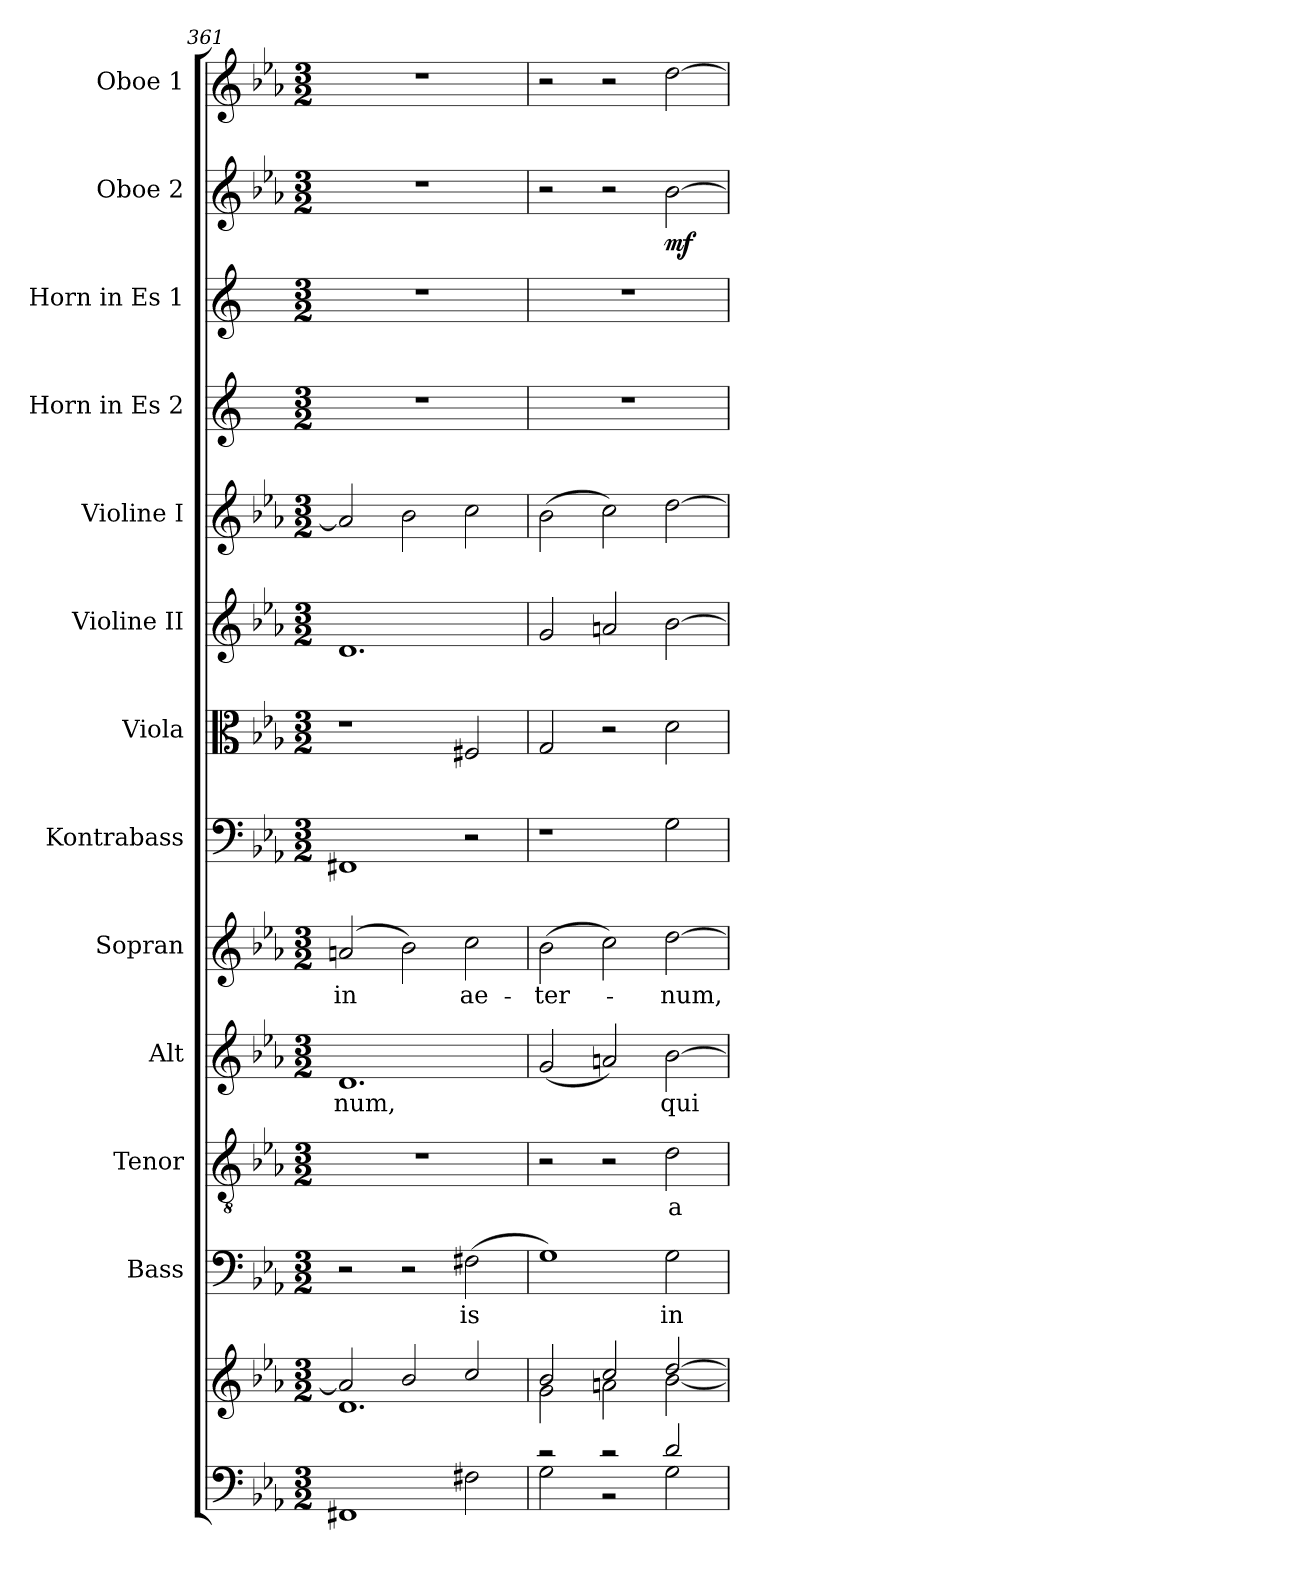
**kern	**kern	**kern	**text	**kern	**text	**kern	**text	**kern	**text	**kern	**kern	**kern	**kern	**kern	**kern	**kern	**dynam	**kern
*part13	*part13	*part12	*part12	*part11	*part11	*part10	*part10	*part9	*part9	*part8	*part7	*part6	*part5	*part4	*part3	*part2	*part2	*part1
*staff14	*staff13	*staff12	*staff12	*staff11	*staff11	*staff10	*staff10	*staff9	*staff9	*staff8	*staff7	*staff6	*staff5	*staff4	*staff3	*staff2	*staff2	*staff1
*	*	*I"Bass	*	*I"Tenor	*	*I"Alt	*	*I"Sopran	*	*I"Kontrabass	*I"Viola	*I"Violine II	*I"Violine I	*I"Horn in Es 2	*I"Horn in Es 1	*I"Oboe 2	*	*I"Oboe 1
*	*	*I'B.	*	*I'T.	*	*I'A.	*	*I'S.	*	*I'Kb.	*I'Vla.	*I'Vl. II	*I'Vl. I	*I'Hr. 2	*I'Hr. 1	*I'Ob. 2	*	*I'Ob. 1
*clefF4	*clefG2	*clefF4	*	*clefGv2	*	*clefG2	*	*clefG2	*	*clefF4	*clefC3	*clefG2	*clefG2	*clefG2	*clefG2	*clefG2	*	*clefG2
*	*	*	*	*	*	*	*	*	*	*ITrd7c12	*	*	*	*ITrd5c9	*ITrd5c9	*	*	*
*k[b-e-a-]	*k[b-e-a-]	*k[b-e-a-]	*	*k[b-e-a-]	*	*k[b-e-a-]	*	*k[b-e-a-]	*	*k[b-e-a-]	*k[b-e-a-]	*k[b-e-a-]	*k[b-e-a-]	*k[b-e-a-]	*k[b-e-a-]	*k[b-e-a-]	*	*k[b-e-a-]
*E-:	*E-:	*E-:	*	*E-:	*	*E-:	*	*E-:	*	*E-:	*E-:	*E-:	*E-:	*E-:	*E-:	*E-:	*	*E-:
*M3/2	*M3/2	*M3/2	*	*M3/2	*	*M3/2	*	*M3/2	*	*M3/2	*M3/2	*M3/2	*M3/2	*M3/2	*M3/2	*M3/2	*	*M3/2
=361	=361	=361	=361	=361	=361	=361	=361	=361	=361	=361	=361	=361	=361	=361	=361	=361	=361	=361
*	*^	*	*	*	*	*	*	*	*	*	*	*	*	*	*	*	*	*
!	!	!	!	!	!	!	!	!LO:LY:b	!	!LO:LY:b	!	!	!	!	!	!	!	!	!
1FF#X	2a/]	1.d	2r	.	1.r	.	1.d	-num,	(2an/	in	1FFF#X	1r	1.d	2a/]	1.r	1.r	1.r	.	1.r
.	2b-/	.	2r	.	.	.	.	.	2b-\)	.	.	.	.	2b-\	.	.	.	.	.
!	!	!	!	!LO:LY:b	!	!	!	!	!	!LO:LY:b	!	!	!	!	!	!	!	!	!
2F#X\	2cc/	.	(>2F#X\	-is	.	.	.	.	2cc\	ae-	2r	2F#X/	.	2cc\	.	.	.	.	.
=362	=362	=362	=362	=362	=362	=362	=362	=362	=362	=362	=362	=362	=362	=362	=362	=362	=362	=362	=362
*^	*	*	*	*	*	*	*	*	*	*	*	*	*	*	*	*	*	*	*
!	!	!	!	!	!	!	!	!	!	!	!LO:LY:b	!	!	!	!	!	!	!	!	!
2rc	2G\	2b-/	2g\	1G)	.	2r	.	(<2g/	.	(>2b-\	-ter-	1r	2G/	2g/	(>2b-\	1.r	1.r	2r	.	2r
2rc	2r	2cc/	2an\	.	.	2r	.	2an/)	.	2cc\)	.	.	2r	2an/	2cc\)	.	.	2r	.	2r
!	!	!	!	!	!LO:LY:b	!	!LO:LY:b	!	!LO:LY:b	!	!LO:LY:b	!	!	!	!	!	!	!	!LO:DY:b	!
2d/	2G\	[>2dd/	[<2b-\	2G\	in	2d\	-a	[2b-\	qui-	[2dd\	-num,	2GG\	2d\	[2b-\	[2dd\	.	.	[2b-\	mf	[2dd\
*v	*v	*	*	*	*	*	*	*	*	*	*	*	*	*	*	*	*	*	*	*
*	*v	*v	*	*	*	*	*	*	*	*	*	*	*	*	*	*	*	*	*
=	=	=	=	=	=	=	=	=	=	=	=	=	=	=	=	=	=	=
*-	*-	*-	*-	*-	*-	*-	*-	*-	*-	*-	*-	*-	*-	*-	*-	*-	*-	*-
